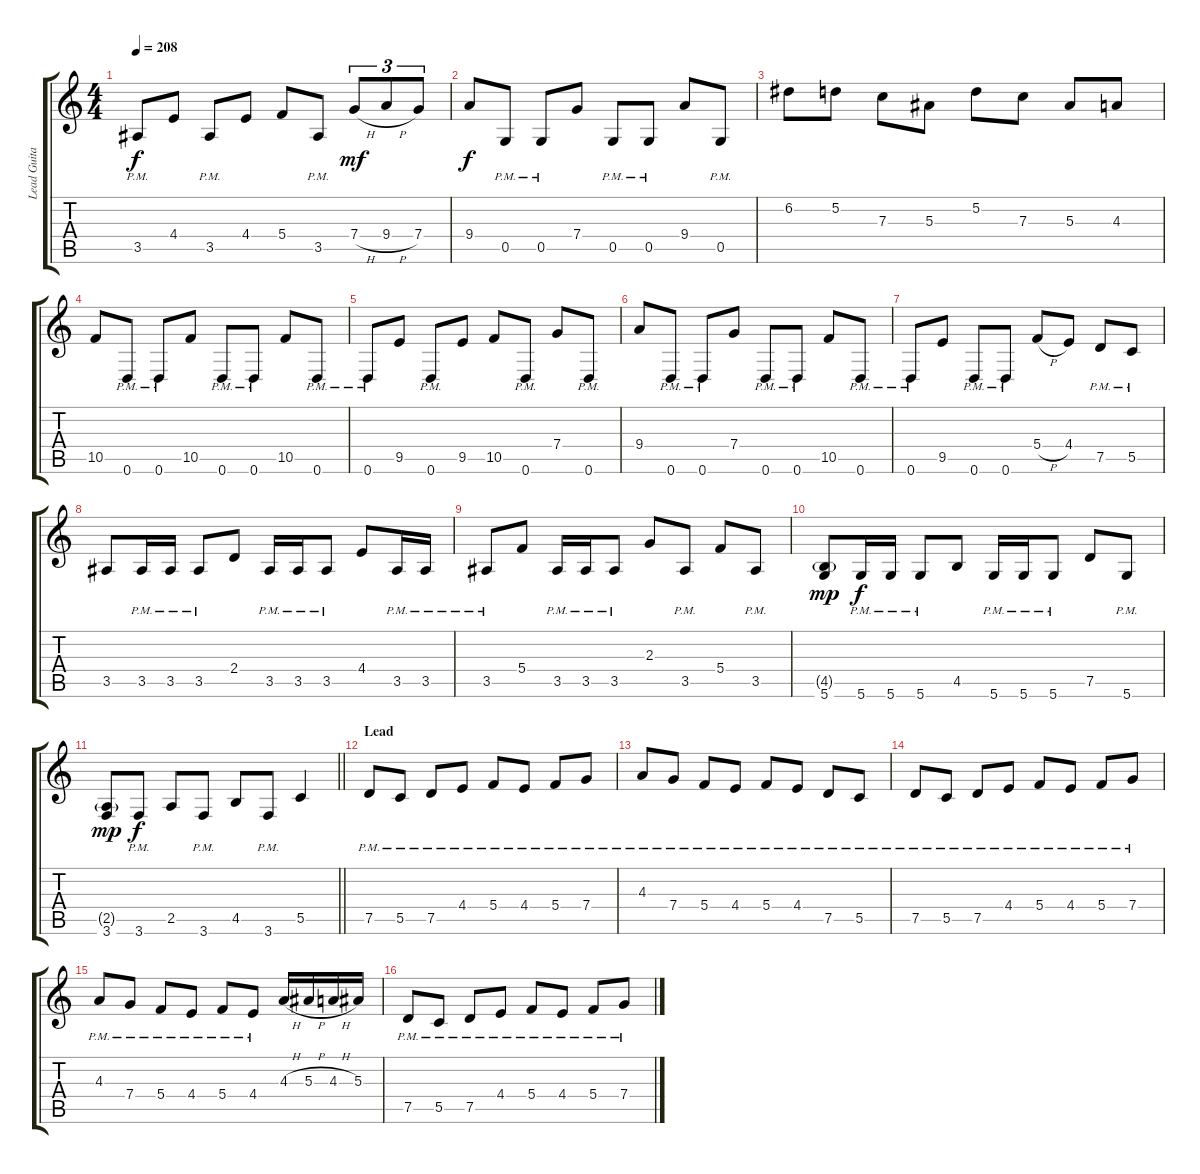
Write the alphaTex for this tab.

\track ("Lead Guitar" "Lead Guita") {instrument distortionguitar}
\staff {score tabs}
\tuning (D4 A3 F3 C3 G2 D2) {hide}
\ts (4 4)
\tempo 208
\clef g2
\ks c
3.5{pm}.8{dy f} 4.4.8 3.5{pm}.8 4.4.8 5.4.8 3.5{pm}.8 7.4{h}.8{tu (3 2) dy mf} 9.4{h}.8{tu (3 2)} 7.4.8{tu (3 2)} |
9.4.8{dy f} 0.5{pm}.8 0.5{pm}.8 7.4.8 0.5{pm}.8 0.5{pm}.8 9.4.8 0.5{pm}.8 |
6.2.8 5.2.8 7.3.8 5.3.8 5.2.8 7.3.8 5.3.8 4.3.8 |
10.5.8 0.6{pm}.8 0.6{pm}.8 10.5.8 0.6{pm}.8 0.6{pm}.8 10.5.8 0.6{pm}.8 |
0.6{pm}.8 9.5.8 0.6{pm}.8 9.5.8 10.5.8 0.6{pm}.8 7.4.8 0.6{pm}.8 |
9.4.8 0.6{pm}.8 0.6{pm}.8 7.4.8 0.6{pm}.8 0.6{pm}.8 10.5.8 0.6{pm}.8 |
0.6{pm}.8 9.5.8 0.6{pm}.8 0.6{pm}.8 5.4{h}.8 4.4.8 7.5{pm}.8 5.5{pm}.8 |
3.5.8 3.5{pm}.16 3.5{pm}.16 3.5{pm}.8 2.4.8 3.5{pm}.16 3.5{pm}.16 3.5{pm}.8 4.4.8 3.5{pm}.16 3.5{pm}.16 |
3.5{pm}.8 5.4.8 3.5{pm}.16 3.5{pm}.16 3.5{pm}.8 2.3.8 3.5{pm}.8 5.4.8 3.5{pm}.8 |
(4.5{g} 5.6).8{dy mp} 5.6{pm}.16{dy f} 5.6{pm}.16 5.6{pm}.8 4.5.8 5.6{pm}.16 5.6{pm}.16 5.6{pm}.8 7.5.8 5.6{pm}.8 |
\barLineRight lightlight
(2.5{g} 3.6).8{dy mp} 3.6{pm}.8{dy f} 2.5.8 3.6{pm}.8 4.5.8 3.6{pm}.8 5.5.4 |
\section ("" "Lead")
7.5{pm}.8{volume 12 balance 11} 5.5{pm}.8 7.5{pm}.8 4.4{pm}.8 5.4{pm}.8 4.4{pm}.8 5.4{pm}.8 7.4{pm}.8 |
4.3{pm}.8 7.4{pm}.8 5.4{pm}.8 4.4{pm}.8 5.4{pm}.8 4.4{pm}.8 7.5{pm}.8 5.5{pm}.8 |
7.5{pm}.8 5.5{pm}.8 7.5{pm}.8 4.4{pm}.8 5.4{pm}.8 4.4{pm}.8 5.4{pm}.8 7.4{pm}.8 |
4.3{pm}.8 7.4{pm}.8 5.4{pm}.8 4.4{pm}.8 5.4{pm}.8 4.4{pm}.8 4.3{h}.16 5.3{h}.16 4.3{h}.16 5.3.16 |
7.5{pm}.8{volume 12 balance 11} 5.5{pm}.8 7.5{pm}.8 4.4{pm}.8 5.4{pm}.8 4.4{pm}.8 5.4{pm}.8 7.4{pm}.8
